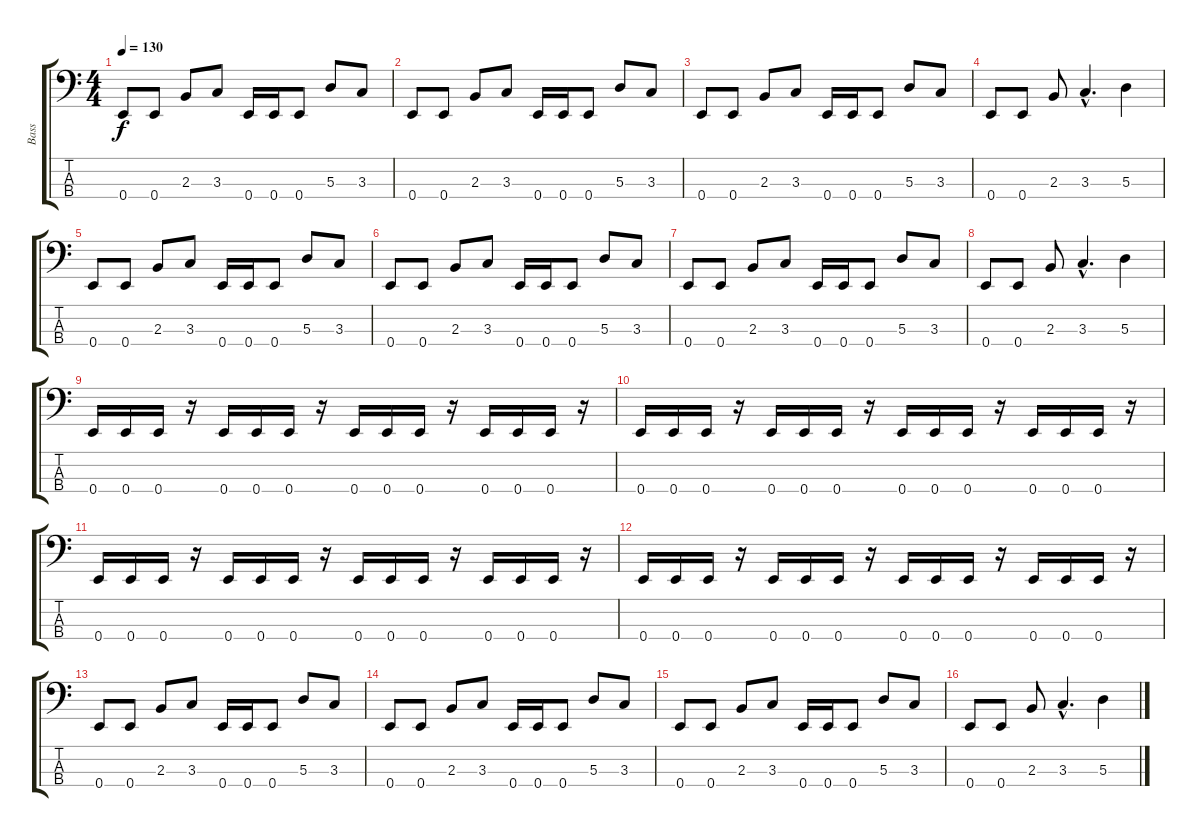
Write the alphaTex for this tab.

\track ("Bass" "Bass") {instrument slapbass1}
\staff {score tabs}
\tuning (G2 D2 A1 E1) {hide}
\ts (4 4)
\tempo 130
\clef f4
\ks c
0.4.8{dy f instrument slapbass1} 0.4.8 2.3.8 3.3.8 0.4.16 0.4.16 0.4.8 5.3.8 3.3.8 |
0.4.8 0.4.8 2.3.8 3.3.8 0.4.16 0.4.16 0.4.8 5.3.8 3.3.8 |
0.4.8 0.4.8 2.3.8 3.3.8 0.4.16 0.4.16 0.4.8 5.3.8 3.3.8 |
0.4.8 0.4.8 2.3.8 3.3{hac}.4{d} 5.3.4 |
0.4.8 0.4.8 2.3.8 3.3.8 0.4.16 0.4.16 0.4.8 5.3.8 3.3.8 |
0.4.8 0.4.8 2.3.8 3.3.8 0.4.16 0.4.16 0.4.8 5.3.8 3.3.8 |
0.4.8 0.4.8 2.3.8 3.3.8 0.4.16 0.4.16 0.4.8 5.3.8 3.3.8 |
0.4.8 0.4.8 2.3.8 3.3{hac}.4{d} 5.3.4 |
0.4.16 0.4.16 0.4.16 r.16 0.4.16 0.4.16 0.4.16 r.16 0.4.16 0.4.16 0.4.16 r.16 0.4.16 0.4.16 0.4.16 r.16 |
0.4.16 0.4.16 0.4.16 r.16 0.4.16 0.4.16 0.4.16 r.16 0.4.16 0.4.16 0.4.16 r.16 0.4.16 0.4.16 0.4.16 r.16 |
0.4.16 0.4.16 0.4.16 r.16 0.4.16 0.4.16 0.4.16 r.16 0.4.16 0.4.16 0.4.16 r.16 0.4.16 0.4.16 0.4.16 r.16 |
0.4.16 0.4.16 0.4.16 r.16 0.4.16 0.4.16 0.4.16 r.16 0.4.16 0.4.16 0.4.16 r.16 0.4.16 0.4.16 0.4.16 r.16 |
0.4.8 0.4.8 2.3.8 3.3.8 0.4.16 0.4.16 0.4.8 5.3.8 3.3.8 |
0.4.8 0.4.8 2.3.8 3.3.8 0.4.16 0.4.16 0.4.8 5.3.8 3.3.8 |
0.4.8 0.4.8 2.3.8 3.3.8 0.4.16 0.4.16 0.4.8 5.3.8 3.3.8 |
0.4.8 0.4.8 2.3.8 3.3{hac}.4{d} 5.3.4
